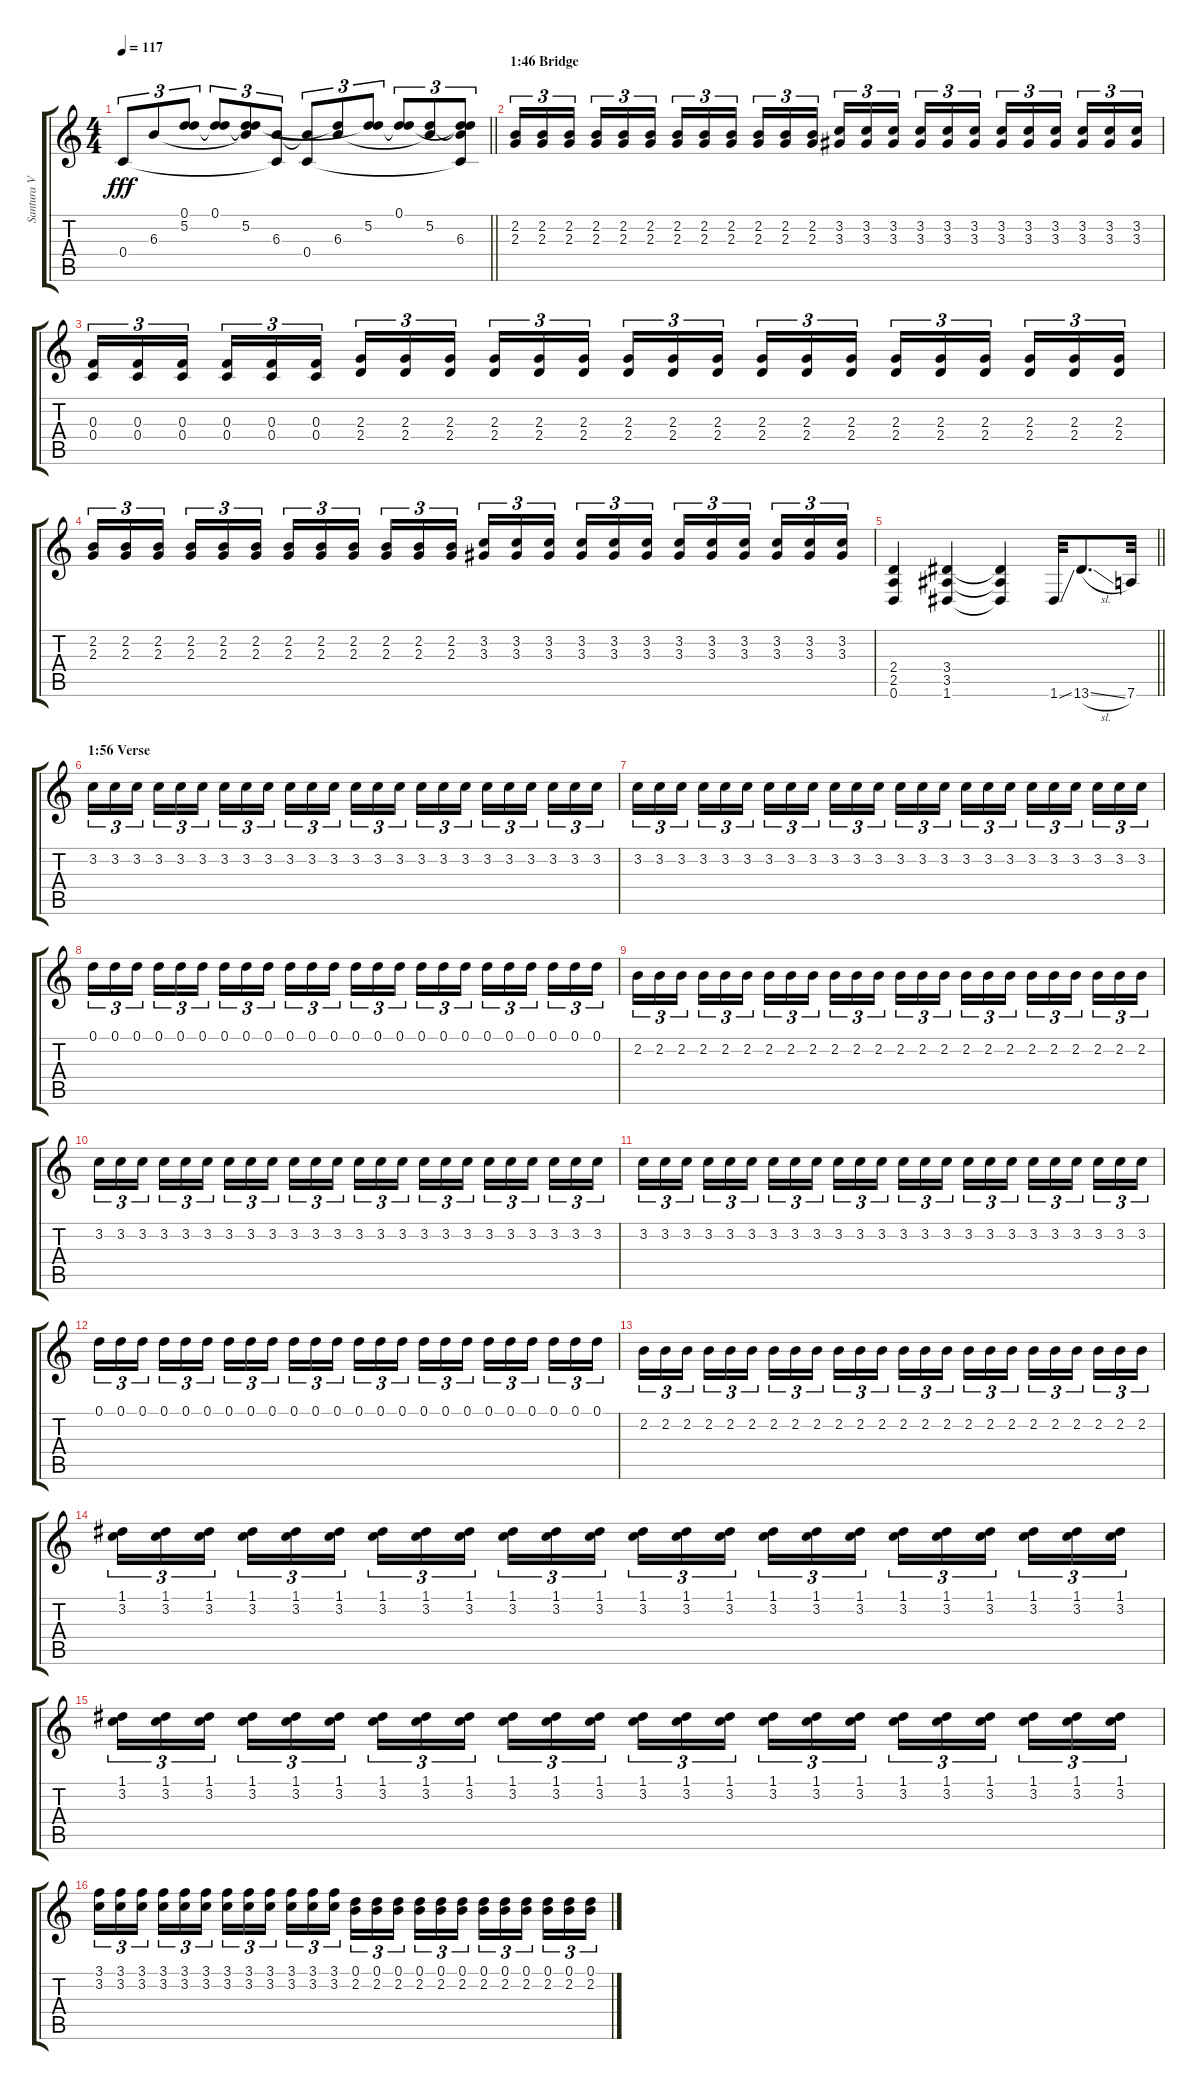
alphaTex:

\track ("Santura V" "Santura V") {instrument electricguitarjazz}
\staff {score tabs}
\tuning (D4 A3 F3 C3 G2 D2) {hide}
\ts (4 4)
\tempo 117
\clef g2
\barLineRight lightlight
\ks c
0.4.8{tu (3 2) dy fff} 6.3.8{tu (3 2)} (0.1{t} 5.2).8{tu (3 2)} (0.1 5.2{t}).8{tu (3 2)} (0.1{t} 5.2 6.3{t}).8{tu (3 2)} (6.3 0.4{t}).8{tu (3 2)} (6.3{t} 0.4).8{tu (3 2)} (5.2{t} 6.3).8{tu (3 2)} (0.1{t} 5.2).8{tu (3 2)} (0.1 5.2{t}).8{tu (3 2)} (5.2 6.3{t}).8{tu (3 2)} (0.1{t} 5.2{t} 6.3 0.4{t}).8{tu (3 2)} |
\section ("" "1:46 Bridge")
(2.2 2.3).16{tu (3 2) instrument distortionguitar} (2.2 2.3).16{tu (3 2)} (2.2 2.3).16{tu (3 2) beam splitsecondary} (2.2 2.3).16{tu (3 2)} (2.2 2.3).16{tu (3 2)} (2.2 2.3).16{tu (3 2)} (2.2 2.3).16{tu (3 2)} (2.2 2.3).16{tu (3 2)} (2.2 2.3).16{tu (3 2) beam splitsecondary} (2.2 2.3).16{tu (3 2)} (2.2 2.3).16{tu (3 2)} (2.2 2.3).16{tu (3 2)} (3.2 3.3).16{tu (3 2)} (3.2 3.3).16{tu (3 2)} (3.2 3.3).16{tu (3 2) beam splitsecondary} (3.2 3.3).16{tu (3 2)} (3.2 3.3).16{tu (3 2)} (3.2 3.3).16{tu (3 2)} (3.2 3.3).16{tu (3 2)} (3.2 3.3).16{tu (3 2)} (3.2 3.3).16{tu (3 2) beam splitsecondary} (3.2 3.3).16{tu (3 2)} (3.2 3.3).16{tu (3 2)} (3.2 3.3).16{tu (3 2)} |
(0.3 0.4).16{tu (3 2)} (0.3 0.4).16{tu (3 2)} (0.3 0.4).16{tu (3 2) beam splitsecondary} (0.3 0.4).16{tu (3 2)} (0.3 0.4).16{tu (3 2)} (0.3 0.4).16{tu (3 2)} (2.3 2.4).16{tu (3 2)} (2.3 2.4).16{tu (3 2)} (2.3 2.4).16{tu (3 2) beam splitsecondary} (2.3 2.4).16{tu (3 2)} (2.3 2.4).16{tu (3 2)} (2.3 2.4).16{tu (3 2)} (2.3 2.4).16{tu (3 2)} (2.3 2.4).16{tu (3 2)} (2.3 2.4).16{tu (3 2) beam splitsecondary} (2.3 2.4).16{tu (3 2)} (2.3 2.4).16{tu (3 2)} (2.3 2.4).16{tu (3 2)} (2.3 2.4).16{tu (3 2)} (2.3 2.4).16{tu (3 2)} (2.3 2.4).16{tu (3 2) beam splitsecondary} (2.3 2.4).16{tu (3 2)} (2.3 2.4).16{tu (3 2)} (2.3 2.4).16{tu (3 2)} |
(2.2 2.3).16{tu (3 2)} (2.2 2.3).16{tu (3 2)} (2.2 2.3).16{tu (3 2) beam splitsecondary} (2.2 2.3).16{tu (3 2)} (2.2 2.3).16{tu (3 2)} (2.2 2.3).16{tu (3 2)} (2.2 2.3).16{tu (3 2)} (2.2 2.3).16{tu (3 2)} (2.2 2.3).16{tu (3 2) beam splitsecondary} (2.2 2.3).16{tu (3 2)} (2.2 2.3).16{tu (3 2)} (2.2 2.3).16{tu (3 2)} (3.2 3.3).16{tu (3 2)} (3.2 3.3).16{tu (3 2)} (3.2 3.3).16{tu (3 2) beam splitsecondary} (3.2 3.3).16{tu (3 2)} (3.2 3.3).16{tu (3 2)} (3.2 3.3).16{tu (3 2)} (3.2 3.3).16{tu (3 2)} (3.2 3.3).16{tu (3 2)} (3.2 3.3).16{tu (3 2) beam splitsecondary} (3.2 3.3).16{tu (3 2)} (3.2 3.3).16{tu (3 2)} (3.2 3.3).16{tu (3 2)} |
\barLineRight lightlight
(2.4 2.5 0.6).4 (3.4 3.5 1.6).4 (3.4{t} 3.5{t} 1.6{t}).4 1.6{ss}.32 13.6{sl}.8{d} 7.6.32 |
\section ("" "1:56 Verse")
3.2.16{tu (3 2)} 3.2.16{tu (3 2)} 3.2.16{tu (3 2) beam splitsecondary} 3.2.16{tu (3 2)} 3.2.16{tu (3 2)} 3.2.16{tu (3 2)} 3.2.16{tu (3 2)} 3.2.16{tu (3 2)} 3.2.16{tu (3 2) beam splitsecondary} 3.2.16{tu (3 2)} 3.2.16{tu (3 2)} 3.2.16{tu (3 2)} 3.2.16{tu (3 2)} 3.2.16{tu (3 2)} 3.2.16{tu (3 2) beam splitsecondary} 3.2.16{tu (3 2)} 3.2.16{tu (3 2)} 3.2.16{tu (3 2)} 3.2.16{tu (3 2)} 3.2.16{tu (3 2)} 3.2.16{tu (3 2) beam splitsecondary} 3.2.16{tu (3 2)} 3.2.16{tu (3 2)} 3.2.16{tu (3 2)} |
3.2.16{tu (3 2)} 3.2.16{tu (3 2)} 3.2.16{tu (3 2) beam splitsecondary} 3.2.16{tu (3 2)} 3.2.16{tu (3 2)} 3.2.16{tu (3 2)} 3.2.16{tu (3 2)} 3.2.16{tu (3 2)} 3.2.16{tu (3 2) beam splitsecondary} 3.2.16{tu (3 2)} 3.2.16{tu (3 2)} 3.2.16{tu (3 2)} 3.2.16{tu (3 2)} 3.2.16{tu (3 2)} 3.2.16{tu (3 2) beam splitsecondary} 3.2.16{tu (3 2)} 3.2.16{tu (3 2)} 3.2.16{tu (3 2)} 3.2.16{tu (3 2)} 3.2.16{tu (3 2)} 3.2.16{tu (3 2) beam splitsecondary} 3.2.16{tu (3 2)} 3.2.16{tu (3 2)} 3.2.16{tu (3 2)} |
0.1.16{tu (3 2)} 0.1.16{tu (3 2)} 0.1.16{tu (3 2) beam splitsecondary} 0.1.16{tu (3 2)} 0.1.16{tu (3 2)} 0.1.16{tu (3 2)} 0.1.16{tu (3 2)} 0.1.16{tu (3 2)} 0.1.16{tu (3 2) beam splitsecondary} 0.1.16{tu (3 2)} 0.1.16{tu (3 2)} 0.1.16{tu (3 2)} 0.1.16{tu (3 2)} 0.1.16{tu (3 2)} 0.1.16{tu (3 2) beam splitsecondary} 0.1.16{tu (3 2)} 0.1.16{tu (3 2)} 0.1.16{tu (3 2)} 0.1.16{tu (3 2)} 0.1.16{tu (3 2)} 0.1.16{tu (3 2) beam splitsecondary} 0.1.16{tu (3 2)} 0.1.16{tu (3 2)} 0.1.16{tu (3 2)} |
2.2.16{tu (3 2)} 2.2.16{tu (3 2)} 2.2.16{tu (3 2) beam splitsecondary} 2.2.16{tu (3 2)} 2.2.16{tu (3 2)} 2.2.16{tu (3 2)} 2.2.16{tu (3 2)} 2.2.16{tu (3 2)} 2.2.16{tu (3 2) beam splitsecondary} 2.2.16{tu (3 2)} 2.2.16{tu (3 2)} 2.2.16{tu (3 2)} 2.2.16{tu (3 2)} 2.2.16{tu (3 2)} 2.2.16{tu (3 2) beam splitsecondary} 2.2.16{tu (3 2)} 2.2.16{tu (3 2)} 2.2.16{tu (3 2)} 2.2.16{tu (3 2)} 2.2.16{tu (3 2)} 2.2.16{tu (3 2) beam splitsecondary} 2.2.16{tu (3 2)} 2.2.16{tu (3 2)} 2.2.16{tu (3 2)} |
3.2.16{tu (3 2)} 3.2.16{tu (3 2)} 3.2.16{tu (3 2) beam splitsecondary} 3.2.16{tu (3 2)} 3.2.16{tu (3 2)} 3.2.16{tu (3 2)} 3.2.16{tu (3 2)} 3.2.16{tu (3 2)} 3.2.16{tu (3 2) beam splitsecondary} 3.2.16{tu (3 2)} 3.2.16{tu (3 2)} 3.2.16{tu (3 2)} 3.2.16{tu (3 2)} 3.2.16{tu (3 2)} 3.2.16{tu (3 2) beam splitsecondary} 3.2.16{tu (3 2)} 3.2.16{tu (3 2)} 3.2.16{tu (3 2)} 3.2.16{tu (3 2)} 3.2.16{tu (3 2)} 3.2.16{tu (3 2) beam splitsecondary} 3.2.16{tu (3 2)} 3.2.16{tu (3 2)} 3.2.16{tu (3 2)} |
3.2.16{tu (3 2)} 3.2.16{tu (3 2)} 3.2.16{tu (3 2) beam splitsecondary} 3.2.16{tu (3 2)} 3.2.16{tu (3 2)} 3.2.16{tu (3 2)} 3.2.16{tu (3 2)} 3.2.16{tu (3 2)} 3.2.16{tu (3 2) beam splitsecondary} 3.2.16{tu (3 2)} 3.2.16{tu (3 2)} 3.2.16{tu (3 2)} 3.2.16{tu (3 2)} 3.2.16{tu (3 2)} 3.2.16{tu (3 2) beam splitsecondary} 3.2.16{tu (3 2)} 3.2.16{tu (3 2)} 3.2.16{tu (3 2)} 3.2.16{tu (3 2)} 3.2.16{tu (3 2)} 3.2.16{tu (3 2) beam splitsecondary} 3.2.16{tu (3 2)} 3.2.16{tu (3 2)} 3.2.16{tu (3 2)} |
0.1.16{tu (3 2)} 0.1.16{tu (3 2)} 0.1.16{tu (3 2) beam splitsecondary} 0.1.16{tu (3 2)} 0.1.16{tu (3 2)} 0.1.16{tu (3 2)} 0.1.16{tu (3 2)} 0.1.16{tu (3 2)} 0.1.16{tu (3 2) beam splitsecondary} 0.1.16{tu (3 2)} 0.1.16{tu (3 2)} 0.1.16{tu (3 2)} 0.1.16{tu (3 2)} 0.1.16{tu (3 2)} 0.1.16{tu (3 2) beam splitsecondary} 0.1.16{tu (3 2)} 0.1.16{tu (3 2)} 0.1.16{tu (3 2)} 0.1.16{tu (3 2)} 0.1.16{tu (3 2)} 0.1.16{tu (3 2) beam splitsecondary} 0.1.16{tu (3 2)} 0.1.16{tu (3 2)} 0.1.16{tu (3 2)} |
2.2.16{tu (3 2)} 2.2.16{tu (3 2)} 2.2.16{tu (3 2) beam splitsecondary} 2.2.16{tu (3 2)} 2.2.16{tu (3 2)} 2.2.16{tu (3 2)} 2.2.16{tu (3 2)} 2.2.16{tu (3 2)} 2.2.16{tu (3 2) beam splitsecondary} 2.2.16{tu (3 2)} 2.2.16{tu (3 2)} 2.2.16{tu (3 2)} 2.2.16{tu (3 2)} 2.2.16{tu (3 2)} 2.2.16{tu (3 2) beam splitsecondary} 2.2.16{tu (3 2)} 2.2.16{tu (3 2)} 2.2.16{tu (3 2)} 2.2.16{tu (3 2)} 2.2.16{tu (3 2)} 2.2.16{tu (3 2) beam splitsecondary} 2.2.16{tu (3 2)} 2.2.16{tu (3 2)} 2.2.16{tu (3 2)} |
(1.1 3.2).16{tu (3 2)} (1.1 3.2).16{tu (3 2)} (1.1 3.2).16{tu (3 2) beam splitsecondary} (1.1 3.2).16{tu (3 2)} (1.1 3.2).16{tu (3 2)} (1.1 3.2).16{tu (3 2)} (1.1 3.2).16{tu (3 2)} (1.1 3.2).16{tu (3 2)} (1.1 3.2).16{tu (3 2) beam splitsecondary} (1.1 3.2).16{tu (3 2)} (1.1 3.2).16{tu (3 2)} (1.1 3.2).16{tu (3 2)} (1.1 3.2).16{tu (3 2)} (1.1 3.2).16{tu (3 2)} (1.1 3.2).16{tu (3 2) beam splitsecondary} (1.1 3.2).16{tu (3 2)} (1.1 3.2).16{tu (3 2)} (1.1 3.2).16{tu (3 2)} (1.1 3.2).16{tu (3 2)} (1.1 3.2).16{tu (3 2)} (1.1 3.2).16{tu (3 2) beam splitsecondary} (1.1 3.2).16{tu (3 2)} (1.1 3.2).16{tu (3 2)} (1.1 3.2).16{tu (3 2)} |
(1.1 3.2).16{tu (3 2)} (1.1 3.2).16{tu (3 2)} (1.1 3.2).16{tu (3 2) beam splitsecondary} (1.1 3.2).16{tu (3 2)} (1.1 3.2).16{tu (3 2)} (1.1 3.2).16{tu (3 2)} (1.1 3.2).16{tu (3 2)} (1.1 3.2).16{tu (3 2)} (1.1 3.2).16{tu (3 2) beam splitsecondary} (1.1 3.2).16{tu (3 2)} (1.1 3.2).16{tu (3 2)} (1.1 3.2).16{tu (3 2)} (1.1 3.2).16{tu (3 2)} (1.1 3.2).16{tu (3 2)} (1.1 3.2).16{tu (3 2) beam splitsecondary} (1.1 3.2).16{tu (3 2)} (1.1 3.2).16{tu (3 2)} (1.1 3.2).16{tu (3 2)} (1.1 3.2).16{tu (3 2)} (1.1 3.2).16{tu (3 2)} (1.1 3.2).16{tu (3 2) beam splitsecondary} (1.1 3.2).16{tu (3 2)} (1.1 3.2).16{tu (3 2)} (1.1 3.2).16{tu (3 2)} |
(3.1 3.2).16{tu (3 2)} (3.1 3.2).16{tu (3 2)} (3.1 3.2).16{tu (3 2) beam splitsecondary} (3.1 3.2).16{tu (3 2)} (3.1 3.2).16{tu (3 2)} (3.1 3.2).16{tu (3 2)} (3.1 3.2).16{tu (3 2)} (3.1 3.2).16{tu (3 2)} (3.1 3.2).16{tu (3 2) beam splitsecondary} (3.1 3.2).16{tu (3 2)} (3.1 3.2).16{tu (3 2)} (3.1 3.2).16{tu (3 2)} (0.1 2.2).16{tu (3 2)} (0.1 2.2).16{tu (3 2)} (0.1 2.2).16{tu (3 2) beam splitsecondary} (0.1 2.2).16{tu (3 2)} (0.1 2.2).16{tu (3 2)} (0.1 2.2).16{tu (3 2)} (0.1 2.2).16{tu (3 2)} (0.1 2.2).16{tu (3 2)} (0.1 2.2).16{tu (3 2) beam splitsecondary} (0.1 2.2).16{tu (3 2)} (0.1 2.2).16{tu (3 2)} (0.1 2.2).16{tu (3 2)}
